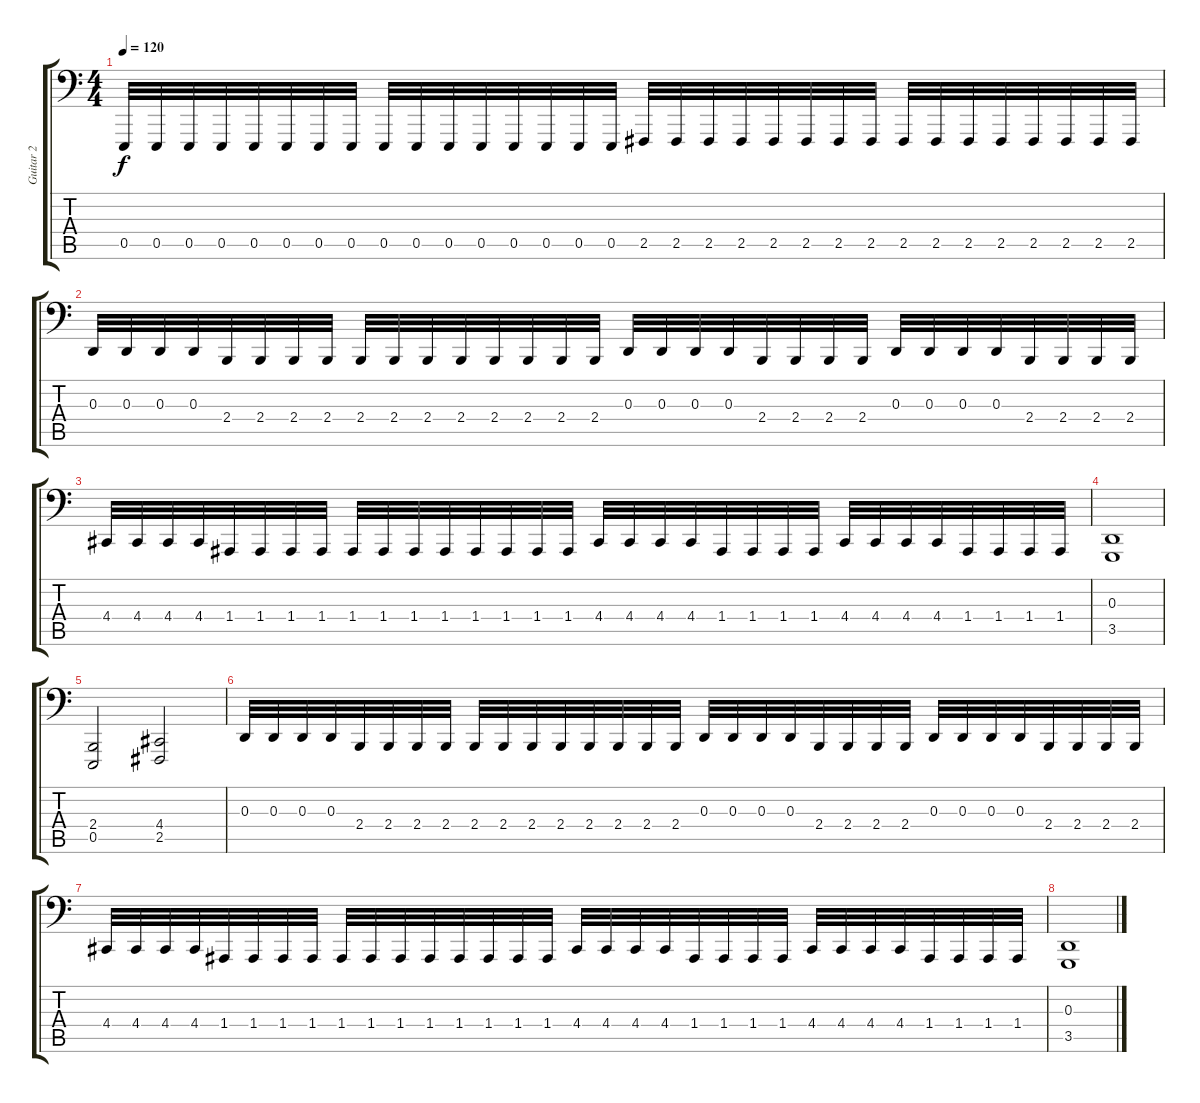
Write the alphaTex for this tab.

\track ("Guitar 2" "Guitar 2") {instrument brightacousticpiano}
\staff {score tabs}
\tuning (B2 Gb2 D2 A1 E1 A0) {hide}
\ts (4 4)
\tempo 120
\clef f4
\ks c
0.5.32{dy f} 0.5.32 0.5.32 0.5.32 0.5.32 0.5.32 0.5.32 0.5.32 0.5.32 0.5.32 0.5.32 0.5.32 0.5.32 0.5.32 0.5.32 0.5.32 2.5.32 2.5.32 2.5.32 2.5.32 2.5.32 2.5.32 2.5.32 2.5.32 2.5.32 2.5.32 2.5.32 2.5.32 2.5.32 2.5.32 2.5.32 2.5.32 |
0.3.32 0.3.32 0.3.32 0.3.32 2.4.32 2.4.32 2.4.32 2.4.32 2.4.32 2.4.32 2.4.32 2.4.32 2.4.32 2.4.32 2.4.32 2.4.32 0.3.32 0.3.32 0.3.32 0.3.32 2.4.32 2.4.32 2.4.32 2.4.32 0.3.32 0.3.32 0.3.32 0.3.32 2.4.32 2.4.32 2.4.32 2.4.32 |
4.4.32 4.4.32 4.4.32 4.4.32 1.4.32 1.4.32 1.4.32 1.4.32 1.4.32 1.4.32 1.4.32 1.4.32 1.4.32 1.4.32 1.4.32 1.4.32 4.4.32 4.4.32 4.4.32 4.4.32 1.4.32 1.4.32 1.4.32 1.4.32 4.4.32 4.4.32 4.4.32 4.4.32 1.4.32 1.4.32 1.4.32 1.4.32 |
(0.3 3.5).1 |
(2.4 0.5).2 (4.4 2.5).2 |
0.3.32 0.3.32 0.3.32 0.3.32 2.4.32 2.4.32 2.4.32 2.4.32 2.4.32 2.4.32 2.4.32 2.4.32 2.4.32 2.4.32 2.4.32 2.4.32 0.3.32 0.3.32 0.3.32 0.3.32 2.4.32 2.4.32 2.4.32 2.4.32 0.3.32 0.3.32 0.3.32 0.3.32 2.4.32 2.4.32 2.4.32 2.4.32 |
4.4.32 4.4.32 4.4.32 4.4.32 1.4.32 1.4.32 1.4.32 1.4.32 1.4.32 1.4.32 1.4.32 1.4.32 1.4.32 1.4.32 1.4.32 1.4.32 4.4.32 4.4.32 4.4.32 4.4.32 1.4.32 1.4.32 1.4.32 1.4.32 4.4.32 4.4.32 4.4.32 4.4.32 1.4.32 1.4.32 1.4.32 1.4.32 |
(0.3 3.5).1
